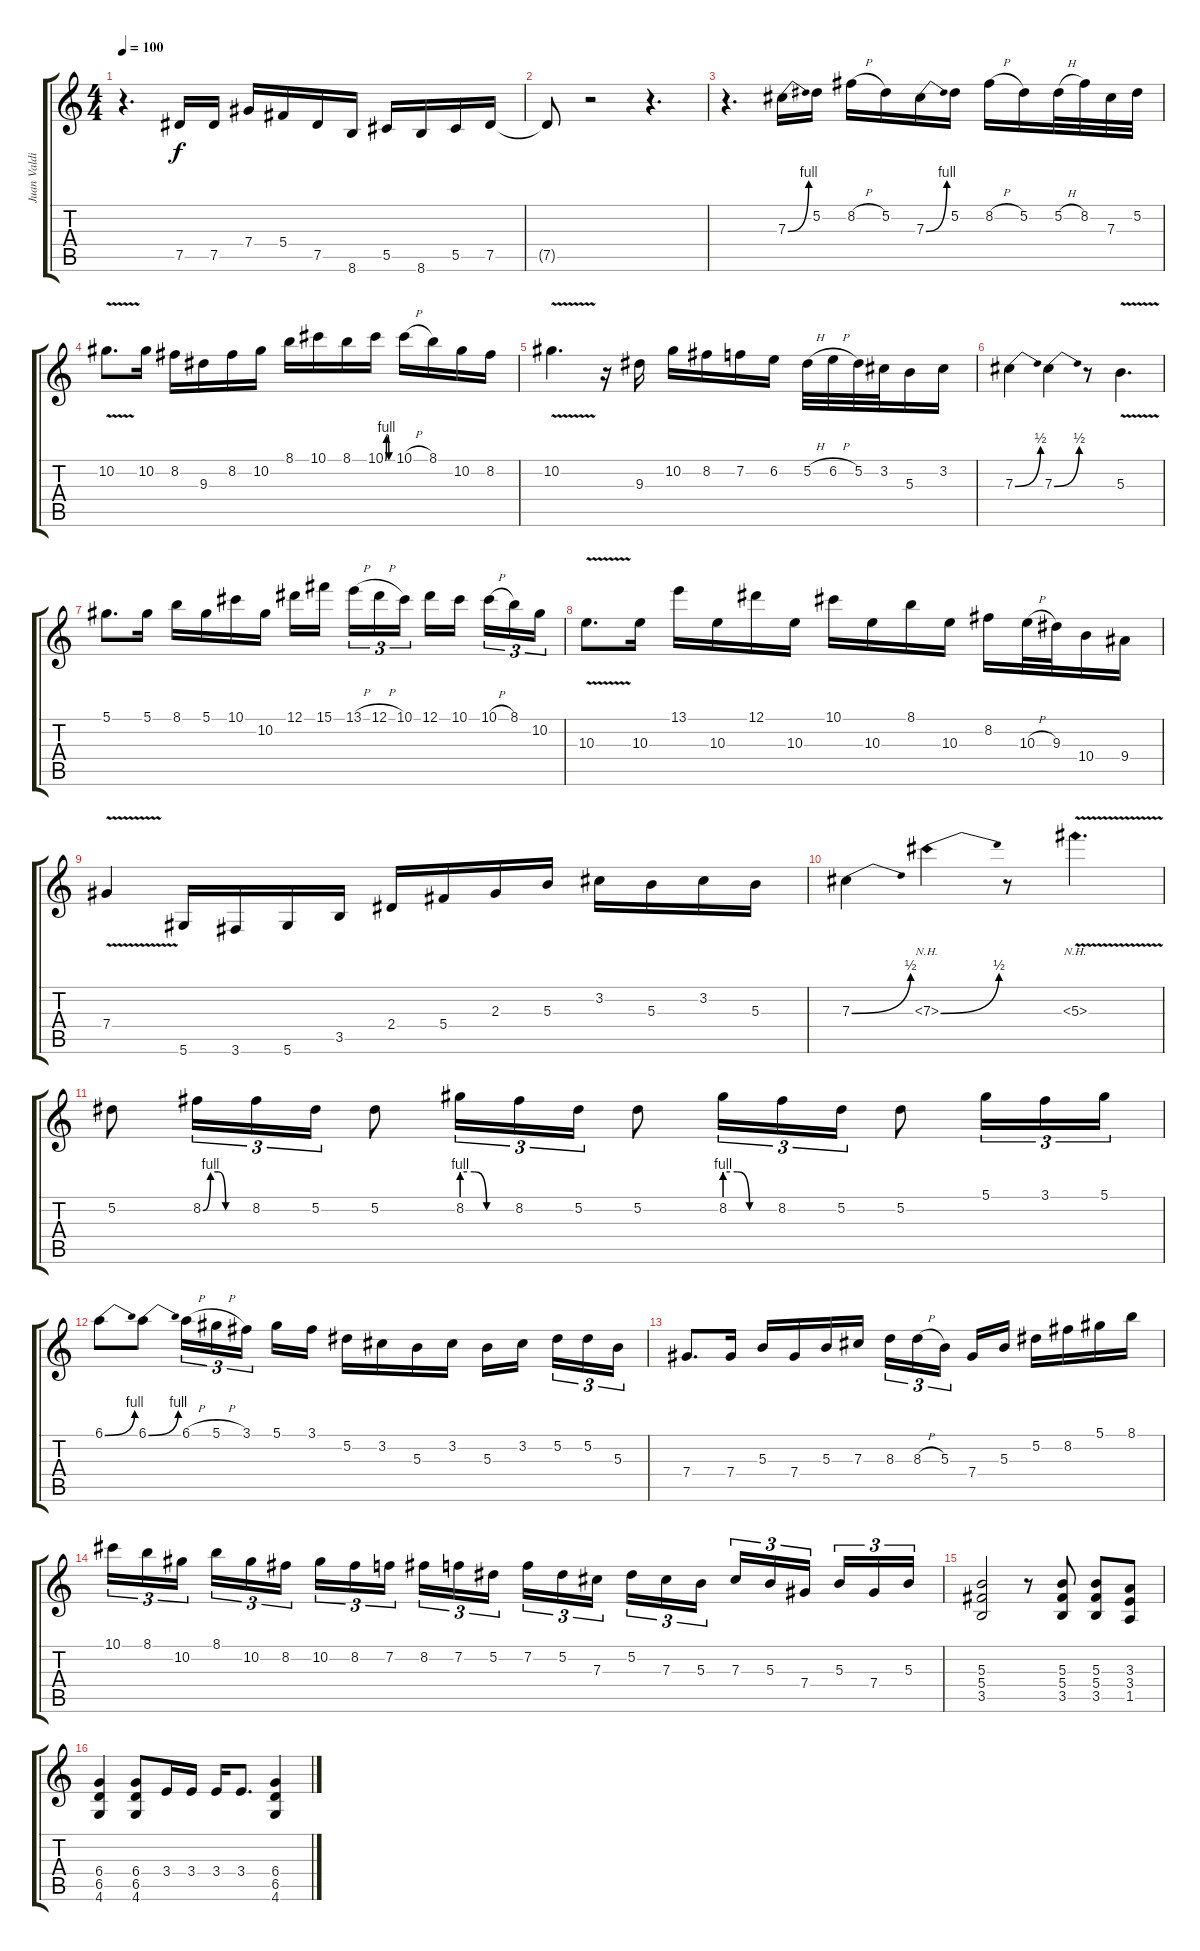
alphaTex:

\track ("Juan Valdivia" "Juan Valdi") {instrument distortionguitar}
\staff {score tabs}
\tuning (Eb4 Bb3 Gb3 Db3 Ab2 Eb2) {hide}
\ts (4 4)
\tempo 100
\clef g2
\ks c
r.4{d dy f} 7.5.16 7.5.16 7.4.16 5.4.16 7.5.16 8.6.16 5.5.16 8.6.16 5.5.16 7.5.16 |
7.5{t}.8 r.2 r.4{d} |
r.4{d} 7.3{be (bend 0 0 60 4)}.16 5.2.16 8.2{h}.16 5.2.16 7.3{be (bend 0 0 60 4)}.16 5.2.16 8.2{h}.16 5.2.16 5.2{h}.32 8.2.32 7.3.32 5.2.32 |
10.2{v}.8{d} 10.2.16 8.2.16 9.3.16 8.2.16 10.2.16 8.1.16 10.1.16 8.1.16 10.1{be (custom 0 0 10 4 20 4 30 0 60 0)}.16 10.1{h}.16 8.1.16 10.2.16 8.2.16 |
10.2{v}.4{d} r.16 9.3.16 10.2.16 8.2.16 7.2.16 6.2.16 5.2{h}.32 6.2{h}.32 5.2.32 3.2.32 5.3.16 3.2.16 |
7.3{be (bend 0 0 60 2)}.4 7.3{be (bend 0 0 60 2)}.4 r.8 5.3{v}.4{d} |
5.1.8{d} 5.1.16 8.1.16 5.1.16 10.1.16 10.2.16 12.1.16 15.1.16{beam splitsecondary} 13.1{h}.16{tu (3 2)} 12.1{h}.16{tu (3 2)} 10.1.16{tu (3 2)} 12.1.16 10.1.16{beam splitsecondary} 10.1{h}.16{tu (3 2)} 8.1.16{tu (3 2)} 10.2.16{tu (3 2)} |
10.3{v}.8{d} 10.3.16 13.1.16 10.3.16 12.1.16 10.3.16 10.1.16 10.3.16 8.1.16 10.3.16 8.2.16 10.3{h}.32 9.3.32 10.4.16 9.4.16 |
7.4{v}.4 5.6.16 3.6.16 5.6.16 3.5.16 2.4.16 5.4.16 2.3.16 5.3.16 3.2.16 5.3.16 3.2.16 5.3.16 |
7.3{be (bend 0 0 60 2)}.4 7.3{be (bend 0 0 60 2) nh}.4 r.8 5.3{nh v}.4{d} |
5.2.8 8.2{be (custom 0 0 10 4 20 4 30 0 60 0)}.16{tu (3 2)} 8.2.16{tu (3 2)} 5.2.16{tu (3 2)} 5.2.8 8.2{be (custom 0 4 15 4 30 0 60 0)}.16{tu (3 2)} 8.2.16{tu (3 2)} 5.2.16{tu (3 2)} 5.2.8 8.2{be (custom 0 4 15 4 30 0 60 0)}.16{tu (3 2)} 8.2.16{tu (3 2)} 5.2.16{tu (3 2)} 5.2.8 5.1.16{tu (3 2)} 3.1.16{tu (3 2)} 5.1.16{tu (3 2)} |
6.1{be (bend 0 0 60 4)}.8 6.1{be (bend 0 0 60 4)}.8 6.1{h}.16{tu (3 2)} 5.1{h}.16{tu (3 2)} 3.1.16{tu (3 2) beam splitsecondary} 5.1.16 3.1.16 5.2.16 3.2.16 5.3.16 3.2.16 5.3.16 3.2.16{beam splitsecondary} 5.2.16{tu (3 2)} 5.2.16{tu (3 2)} 5.3.16{tu (3 2)} |
7.4.8{d} 7.4.16 5.3.16 7.4.16 5.3.16 7.3.16 8.3.16{tu (3 2)} 8.3{h}.16{tu (3 2)} 5.3.16{tu (3 2) beam splitsecondary} 7.4.16 5.3.16 5.2.16 8.2.16 5.1.16 8.1.16 |
10.1.16{tu (3 2)} 8.1.16{tu (3 2)} 10.2.16{tu (3 2) beam splitsecondary} 8.1.16{tu (3 2)} 10.2.16{tu (3 2)} 8.2.16{tu (3 2)} 10.2.16{tu (3 2)} 8.2.16{tu (3 2)} 7.2.16{tu (3 2) beam splitsecondary} 8.2.16{tu (3 2)} 7.2.16{tu (3 2)} 5.2.16{tu (3 2)} 7.2.16{tu (3 2)} 5.2.16{tu (3 2)} 7.3.16{tu (3 2) beam splitsecondary} 5.2.16{tu (3 2)} 7.3.16{tu (3 2)} 5.3.16{tu (3 2)} 7.3.16{tu (3 2)} 5.3.16{tu (3 2)} 7.4.16{tu (3 2) beam splitsecondary} 5.3.16{tu (3 2)} 7.4.16{tu (3 2)} 5.3.16{tu (3 2)} |
(5.3 5.4 3.5).2 r.8 (5.3 5.4 3.5).8 (5.3 5.4 3.5).8 (3.3 3.4 1.5).8 |
(6.4 6.5 4.6).4 (6.4 6.5 4.6).8 3.4.16 3.4.16 3.4.16 3.4.8{d} (6.4 6.5 4.6).4
